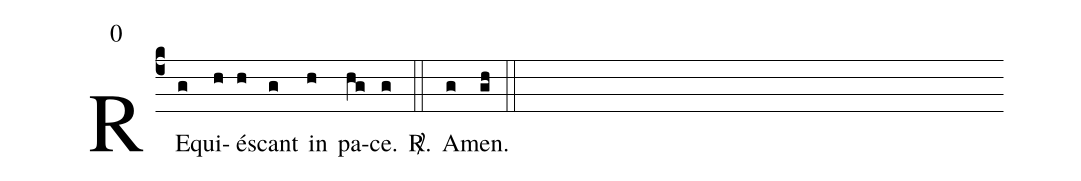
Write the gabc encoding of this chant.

office-part:0;
%%
(c4) RE(g)qui(h)é(h)scant(g) in(h) pa(hg)ce.(g) <sp>R/</sp>.(::) A(g)men.(gh) (::)
